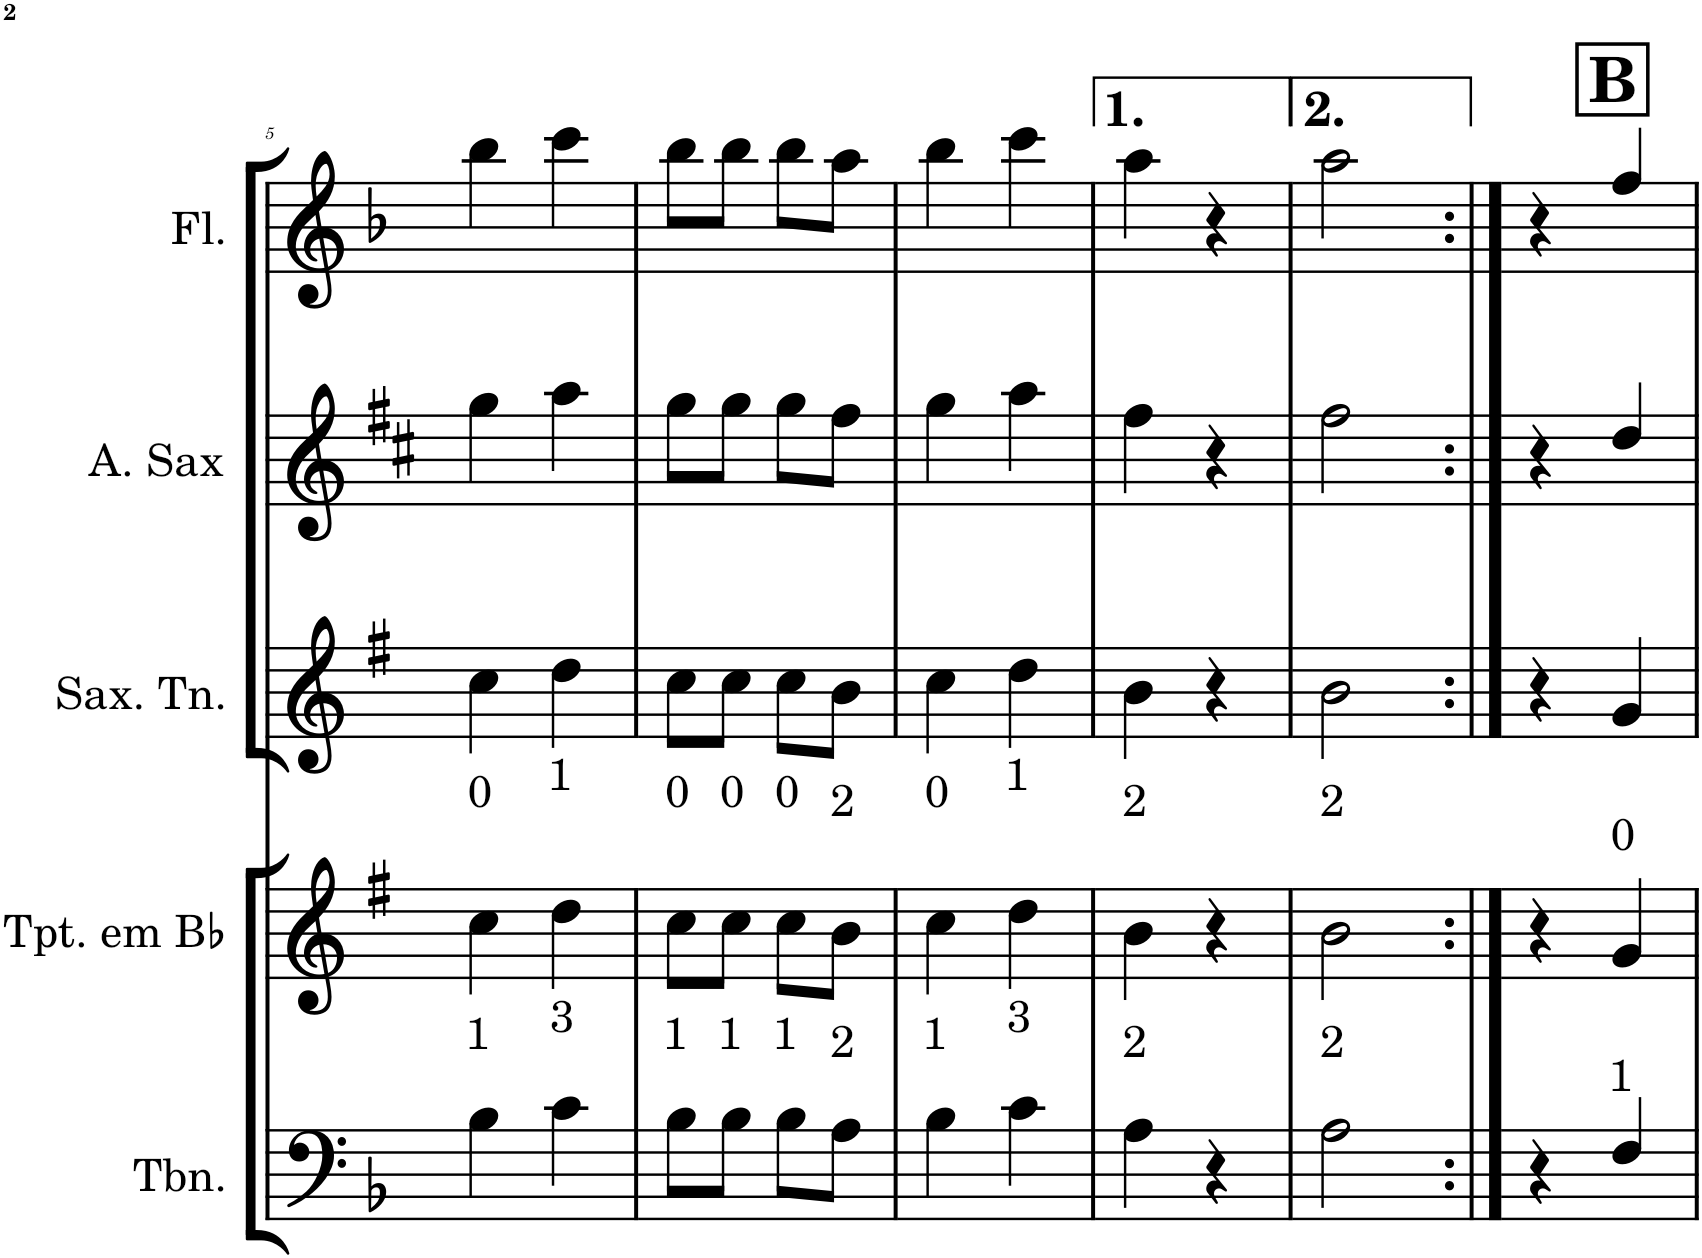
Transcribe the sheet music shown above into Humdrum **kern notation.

**kern	**kern	**kern	**kern	**kern
*part5	*part4	*part3	*part2	*part1
*staff5	*staff4	*staff3	*staff2	*staff1
*I"Trombone	*I"Trompete em Bb	*I"Saxofone Tenor	*I"Saxofone Alto	*I"Flauta Transversal
*I'Tbn.	*I'Tpt. em Bb	*I'Sax. Tn.	*	*I'Fl.
!!LO:PB:g=z
*clefF4	*clefG2	*clefG2	*clefG2	*clefG2
*	*Trd1c2	*Trd8c14	*Trd5c9	*
*k[b-]	*k[f#]	*k[f#]	*k[f#c#]	*k[b-]
*M2/4	*M2/4	*M2/4	*M2/4	*M2/4
=5	=5	=5	=5	=5
!	!LO:TX:a:t=0	!	!	!
!LO:TX:a:t=1	!	!	!	!
4B-\	4cc\	4cc\	4gg\	4bb-\
!	!LO:TX:a:t=1	!	!	!
!LO:TX:a:t=3	!	!	!	!
4c\	4dd\	4dd\	4aa\	4ccc\
=6	=6	=6	=6	=6
!	!LO:TX:a:t=0	!	!	!
!LO:TX:a:t=1	!	!	!	!
8B-\L	8cc\L	8cc\L	8gg\L	8bb-\L
!	!LO:TX:a:t=0	!	!	!
!LO:TX:a:t=1	!	!	!	!
8B-\J	8cc\J	8cc\J	8gg\J	8bb-\J
!	!LO:TX:a:t=0	!	!	!
!LO:TX:a:t=1	!	!	!	!
8B-\L	8cc\L	8cc\L	8gg\L	8bb-\L
!	!LO:TX:a:t=2	!	!	!
!LO:TX:a:t=2	!	!	!	!
8A\J	8b\J	8b\J	8ff#\J	8aa\J
=7	=7	=7	=7	=7
!	!LO:TX:a:t=0	!	!	!
!LO:TX:a:t=1	!	!	!	!
4B-\	4cc\	4cc\	4gg\	4bb-\
!	!LO:TX:a:t=1	!	!	!
!LO:TX:a:t=3	!	!	!	!
4c\	4dd\	4dd\	4aa\	4ccc\
=8	=8	=8	=8	=8
!	!LO:TX:a:t=2	!	!	!
!LO:TX:a:t=2	!	!	!	!
4A\	4b\	4b\	4ff#\	4aa\
4r	4r	4r	4r	4r
=9	=9	=9	=9	=9
!	!LO:TX:a:t=2	!	!	!
!LO:TX:a:t=2	!	!	!	!
2A\	2b\	2b\	2ff#\	2aa\
!!LO:REH:place=s1:a:B:cj:fs=14:t=B:qo=1
=10:|!	=10:|!	=10:|!	=10:|!	=10:|!
4r	4r	4r	4r	4r
!	!LO:TX:a:t=0	!	!	!
!LO:TX:a:t=1	!	!	!	!
4F/	4g/	4g/	4dd/	4ff/
=	=	=	=	=
*-	*-	*-	*-	*-
